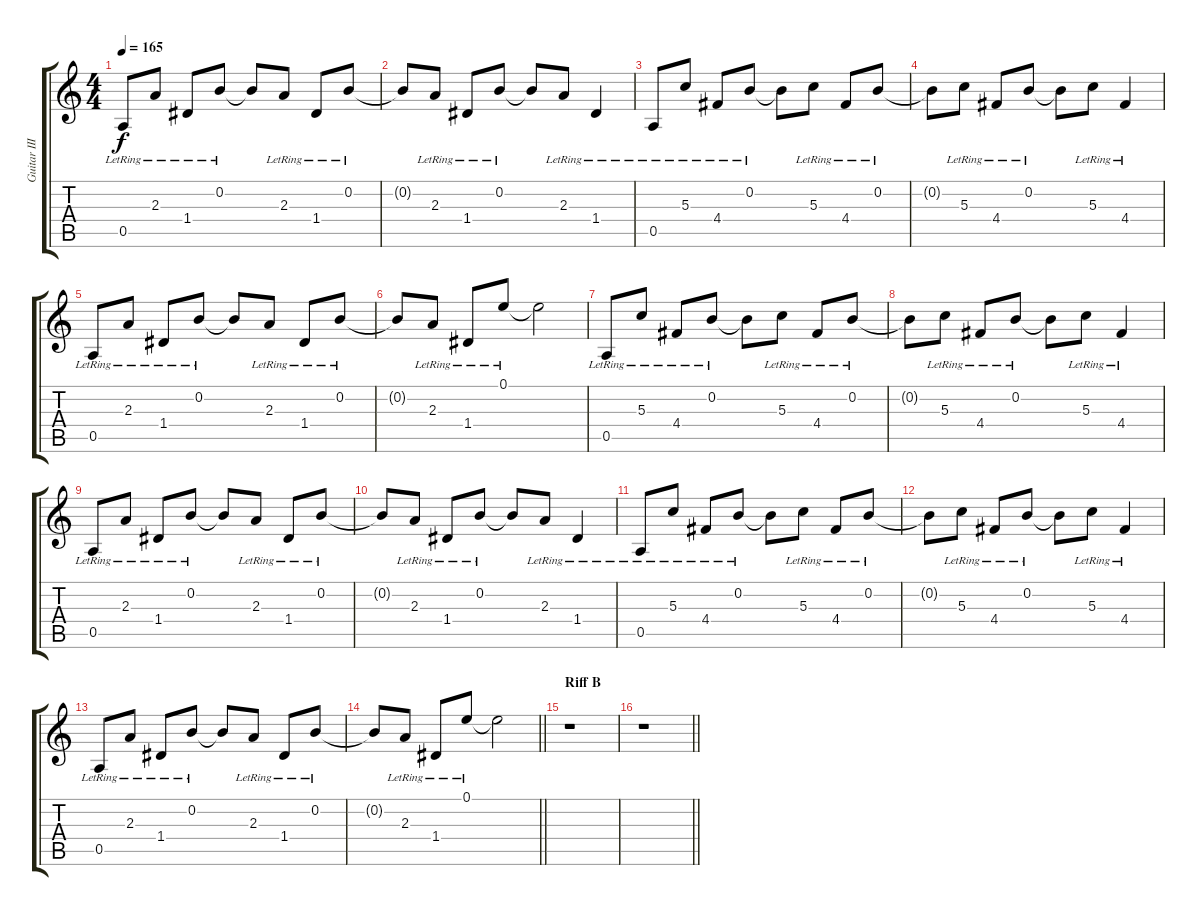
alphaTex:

\track ("Guitar III" "Guitar III") {instrument electricguitarclean}
\staff {score tabs}
\tuning (E4 B3 G3 D3 A2 E2) {hide}
\ts (4 4)
\tempo 165
\clef g2
\ks c
0.5{lr}.8{dy f} 2.3{lr}.8 1.4{lr}.8 0.2{lr}.8 0.2{t}.8 2.3{lr}.8 1.4{lr}.8 0.2{lr}.8 |
0.2{t}.8 2.3{lr}.8 1.4{lr}.8 0.2{lr}.8 0.2{t}.8 2.3{lr}.8 1.4{lr}.4 |
0.5{lr}.8 5.3{lr}.8 4.4{lr}.8 0.2{lr}.8 0.2{t}.8 5.3{lr}.8 4.4{lr}.8 0.2{lr}.8 |
0.2{t}.8 5.3{lr}.8 4.4{lr}.8 0.2{lr}.8 0.2{t}.8 5.3{lr}.8 4.4{lr}.4 |
0.5{lr}.8 2.3{lr}.8 1.4{lr}.8 0.2{lr}.8 0.2{t}.8 2.3{lr}.8 1.4{lr}.8 0.2{lr}.8 |
0.2{t}.8 2.3{lr}.8 1.4{lr}.8 0.1{lr}.8 0.1{t}.2 |
0.5{lr}.8 5.3{lr}.8 4.4{lr}.8 0.2{lr}.8 0.2{t}.8 5.3{lr}.8 4.4{lr}.8 0.2{lr}.8 |
0.2{t}.8 5.3{lr}.8 4.4{lr}.8 0.2{lr}.8 0.2{t}.8 5.3{lr}.8 4.4{lr}.4 |
0.5{lr}.8 2.3{lr}.8 1.4{lr}.8 0.2{lr}.8 0.2{t}.8 2.3{lr}.8 1.4{lr}.8 0.2{lr}.8 |
0.2{t}.8 2.3{lr}.8 1.4{lr}.8 0.2{lr}.8 0.2{t}.8 2.3{lr}.8 1.4{lr}.4 |
0.5{lr}.8 5.3{lr}.8 4.4{lr}.8 0.2{lr}.8 0.2{t}.8 5.3{lr}.8 4.4{lr}.8 0.2{lr}.8 |
0.2{t}.8 5.3{lr}.8 4.4{lr}.8 0.2{lr}.8 0.2{t}.8 5.3{lr}.8 4.4{lr}.4 |
0.5{lr}.8 2.3{lr}.8 1.4{lr}.8 0.2{lr}.8 0.2{t}.8 2.3{lr}.8 1.4{lr}.8 0.2{lr}.8 |
\barLineRight lightlight
0.2{t}.8 2.3{lr}.8 1.4{lr}.8 0.1{lr}.8 0.1{t}.2 |
\section ("" "Riff B")
r.1 |
\barLineRight lightlight
r.1
